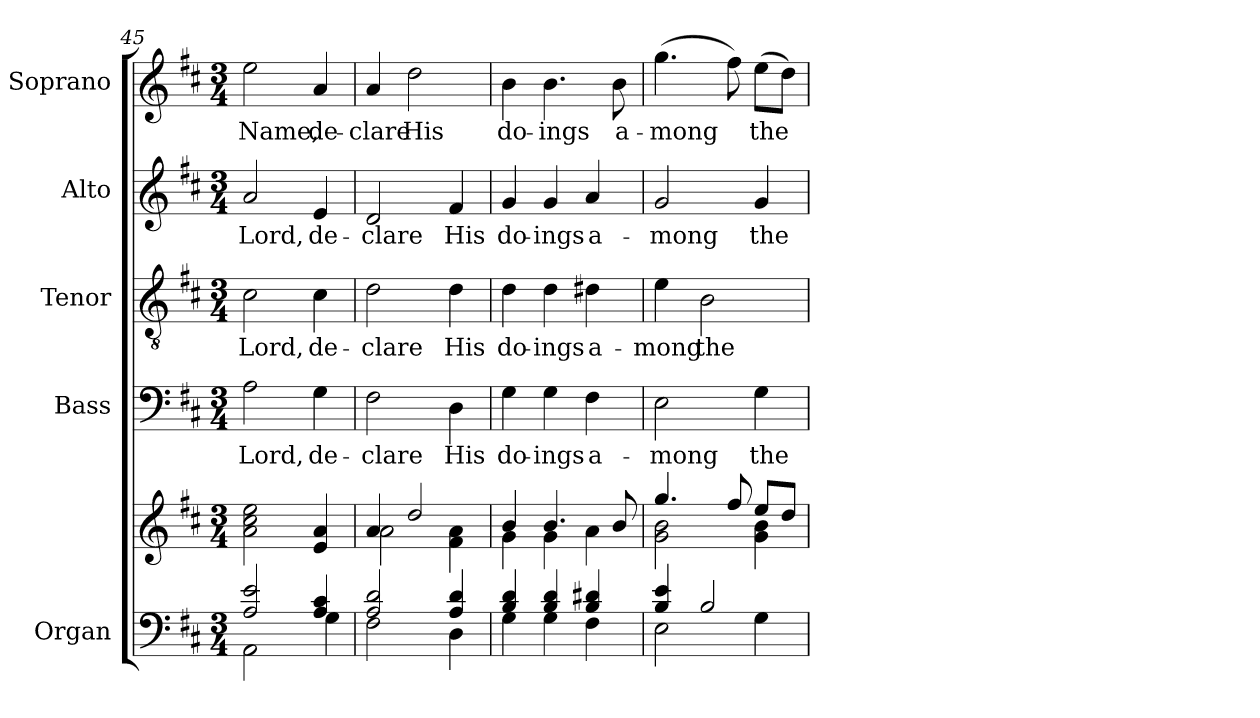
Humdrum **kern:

**kern	**kern	**kern	**text	**kern	**text	**kern	**text	**kern	**text
*part5	*part5	*part4	*part4	*part3	*part3	*part2	*part2	*part1	*part1
*staff6	*staff5	*staff4	*staff4	*staff3	*staff3	*staff2	*staff2	*staff1	*staff1
*I"Organ	*	*I"Bass	*	*I"Tenor	*	*I"Alto	*	*I"Soprano	*
*I'Org.	*	*I'B.	*	*I'T.	*	*I'A.	*	*I'S.	*
!!LO:LB:g=z
*clefF4	*clefG2	*clefF4	*	*clefGv2	*	*clefG2	*	*clefG2	*
*	*	*	*	*ITrd7c12	*	*	*	*	*
*k[f#c#]	*k[f#c#]	*k[f#c#]	*	*k[f#c#]	*	*k[f#c#]	*	*k[f#c#]	*
*D:	*D:	*D:	*	*D:	*	*D:	*	*D:	*
*M3/4	*M3/4	*M3/4	*	*M3/4	*	*M3/4	*	*M3/4	*
=45	=45	=45	=45	=45	=45	=45	=45	=45	=45
*^	*	*	*	*	*	*	*	*	*
!	!	!	!	!LO:LY:b:color=#000000	!	!	!	!	!	!
!	!	!	!	!	!	!LO:LY:b:color=#000000	!	!	!	!
!	!	!	!	!	!	!	!	!LO:LY:b:color=#000000	!	!
!	!	!	!	!	!	!	!	!	!	!LO:LY:b:color=#000000
2Ai/ 2ei	2AAi\	2ai\ 2cc#i 2eei	2Ai\	Lord,	2C#i\	Lord,	2ai/	Lord,	2eei\	Name,
!	!	!	!	!LO:LY:b:color=#000000	!	!	!	!	!	!
!	!	!	!	!	!	!LO:LY:b:color=#000000	!	!	!	!
!	!	!	!	!	!	!	!	!LO:LY:b:color=#000000	!	!
!	!	!	!	!	!	!	!	!	!	!LO:LY:b:color=#000000
4Ai/ 4c#i	4Gi\	4ei/ 4ai	4Gi\	de-	4C#i\	de-	4ei/	de-	4ai/	de-
=46	=46	=46	=46	=46	=46	=46	=46	=46	=46	=46
*	*	*^	*	*	*	*	*	*	*	*
!	!	!	!	!	!LO:LY:b:color=#000000	!	!	!	!	!	!
!	!	!	!	!	!	!	!LO:LY:b:color=#000000	!	!	!	!
!	!	!	!	!	!	!	!	!	!LO:LY:b:color=#000000	!	!
!	!	!	!	!	!	!	!	!	!	!	!LO:LY:b:color=#000000
2Ai/ 2di	2F#i\	4ai/	2ai\	2F#i\	-clare	2Di\	-clare	2di/	-clare	4ai/	-clare
!	!	!	!	!	!	!	!	!	!	!	!LO:LY:b:color=#000000
.	.	2ddi/	.	.	.	.	.	.	.	2ddi\	His
!	!	!	!	!	!LO:LY:b:color=#000000	!	!	!	!	!	!
!	!	!	!	!	!	!	!LO:LY:b:color=#000000	!	!	!	!
!	!	!	!	!	!	!	!	!	!LO:LY:b:color=#000000	!	!
4Ai/ 4di	4Di\	.	4f#i\ 4ai	4Di\	His	4Di\	His	4f#i/	His	.	.
=47	=47	=47	=47	=47	=47	=47	=47	=47	=47	=47	=47
!	!	!	!	!	!LO:LY:b:color=#000000	!	!	!	!	!	!
!	!	!	!	!	!	!	!LO:LY:b:color=#000000	!	!	!	!
!	!	!	!	!	!	!	!	!	!LO:LY:b:color=#000000	!	!
!	!	!	!	!	!	!	!	!	!	!	!LO:LY:b:color=#000000
4Bi/ 4di	4Gi\	4bi/	4gi\	4Gi\	do-	4Di\	do-	4gi/	do-	4bi\	do-
!	!	!	!	!	!LO:LY:b:color=#000000	!	!	!	!	!	!
!	!	!	!	!	!	!	!LO:LY:b:color=#000000	!	!	!	!
!	!	!	!	!	!	!	!	!	!LO:LY:b:color=#000000	!	!
!	!	!	!	!	!	!	!	!	!	!	!LO:LY:b:color=#000000
4Bi/ 4di	4Gi\	4.bi/	4gi\	4Gi\	-ings	4Di\	-ings	4gi/	-ings	4.bi\	-ings
!	!	!	!	!	!LO:LY:b:color=#000000	!	!	!	!	!	!
!	!	!	!	!	!	!	!LO:LY:b:color=#000000	!	!	!	!
!	!	!	!	!	!	!	!	!	!LO:LY:b:color=#000000	!	!
4Bi/ 4d#Xi	4F#i\	.	4ai\	4F#i\	a-	4D#Xi\	a-	4ai/	a-	.	.
!	!	!	!	!	!	!	!	!	!	!	!LO:LY:b:color=#000000
.	.	8bi/	.	.	.	.	.	.	.	8bi\	a-
=48	=48	=48	=48	=48	=48	=48	=48	=48	=48	=48	=48
!	!	!	!	!	!LO:LY:b:color=#000000	!	!	!	!	!	!
!	!	!	!	!	!	!	!LO:LY:b:color=#000000	!	!	!	!
!	!	!	!	!	!	!	!	!	!LO:LY:b:color=#000000	!	!
!	!	!	!	!	!	!	!	!	!	!	!LO:LY:b:color=#000000
4Bi/ 4ei	2Ei\	4.ggi/	2gi\ 2bi	2Ei\	-mong	4Ei\	-mong	2gi/	-mong	(4.ggi\	-mong
!	!	!	!	!	!	!	!LO:LY:b:color=#000000	!	!	!	!
2Bi/	.	.	.	.	.	2BBi\	the	.	.	.	.
.	.	8ff#i/	.	.	.	.	.	.	.	8ff#i\)	.
!	!	!	!	!	!LO:LY:b:color=#000000	!	!	!	!	!	!
!	!	!	!	!	!	!	!	!	!LO:LY:b:color=#000000	!	!
!	!	!	!	!	!	!	!	!	!	!	!LO:LY:b:color=#000000
.	4Gi\	8eei/L	4gi\ 4bi	4Gi\	the	.	.	4gi/	the	(8eei\L	the
.	.	8ddi/J	.	.	.	.	.	.	.	8ddi\J)	.
*v	*v	*	*	*	*	*	*	*	*	*	*
*	*v	*v	*	*	*	*	*	*	*	*
=	=	=	=	=	=	=	=	=	=
*-	*-	*-	*-	*-	*-	*-	*-	*-	*-
